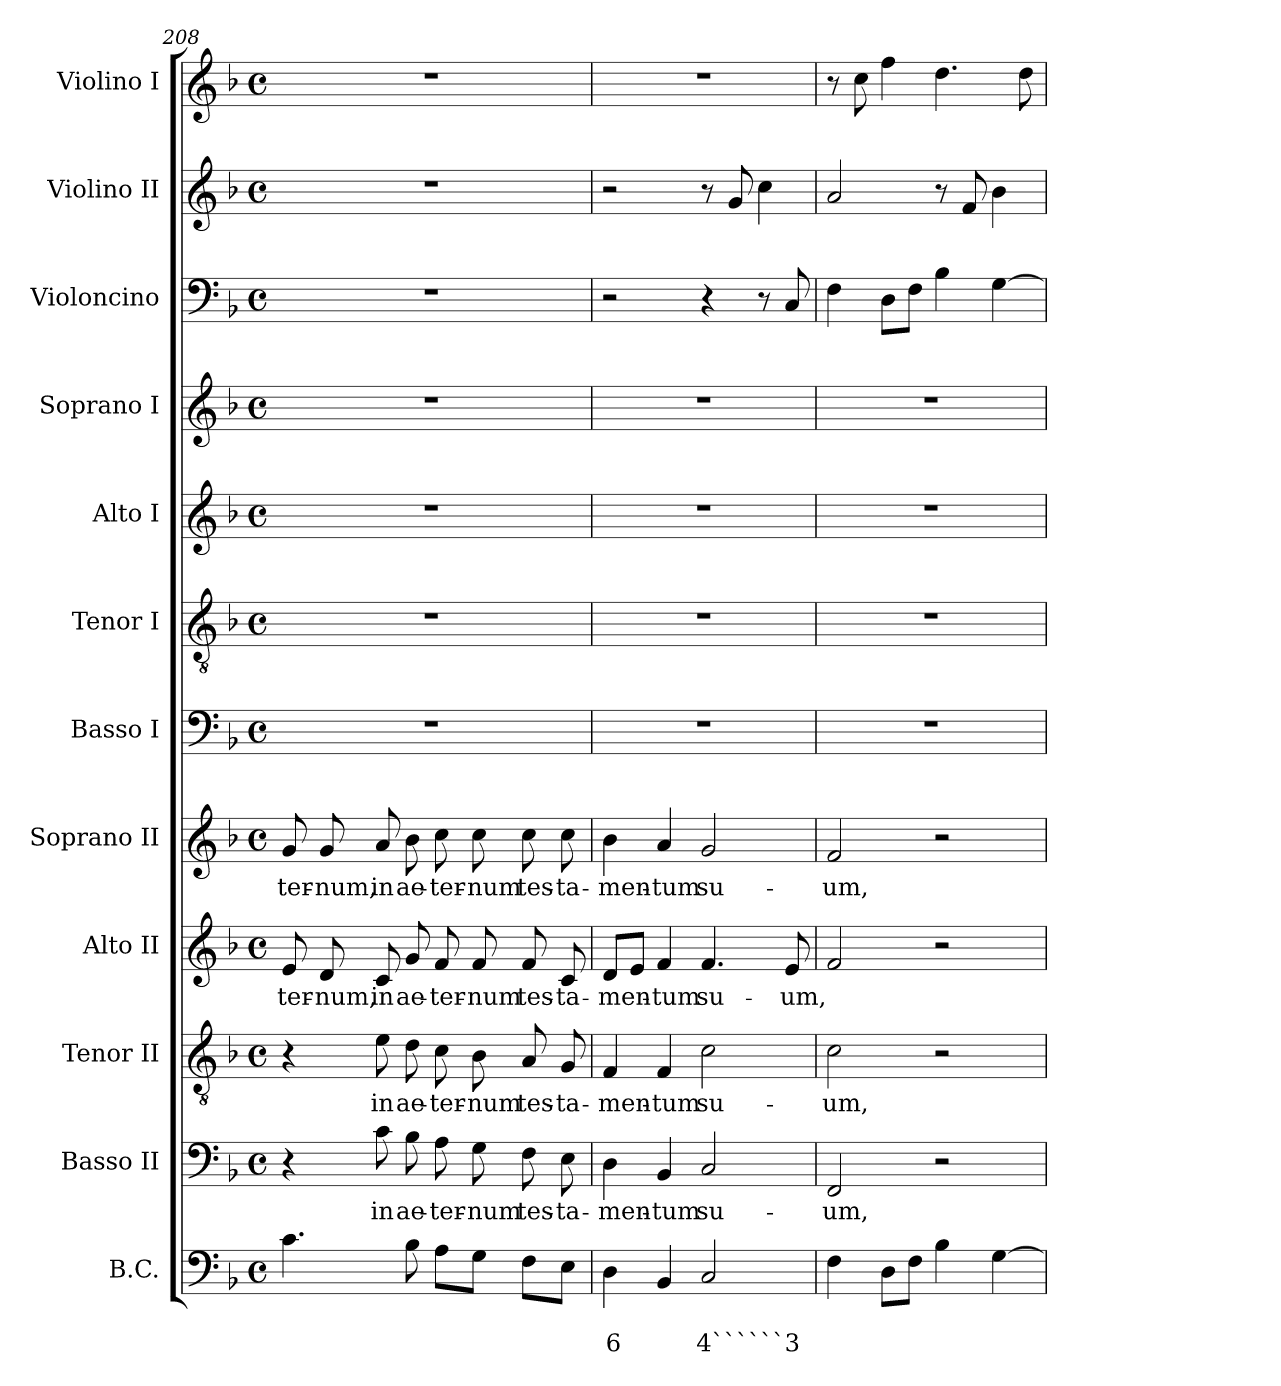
**kern	**text	**text	**kern	**text	**kern	**text	**kern	**text	**kern	**text	**kern	**kern	**kern	**kern	**kern	**kern	**kern
*part12	*part12	*part12	*part11	*part11	*part10	*part10	*part9	*part9	*part8	*part8	*part7	*part6	*part5	*part4	*part3	*part2	*part1
*staff12	*staff12	*staff12	*staff11	*staff11	*staff10	*staff10	*staff9	*staff9	*staff8	*staff8	*staff7	*staff6	*staff5	*staff4	*staff3	*staff2	*staff1
*I"B.C.	*	*	*I"Basso II	*	*I"Tenor II	*	*I"Alto II	*	*I"Soprano II	*	*I"Basso I	*I"Tenor I	*I"Alto I	*I"Soprano I	*I"Violoncino	*I"Violino II	*I"Violino I
*I'BC	*	*	*I'B 2	*	*I'T 2	*	*I'A 2	*	*I'S 2	*	*I'B 1	*I'T 1	*I'A 1	*I'S 1	*I'Vc.	*I'Vln. II	*I'Vln. I
*clefF4	*	*	*clefF4	*	*clefGv2	*	*clefG2	*	*clefG2	*	*clefF4	*clefGv2	*clefG2	*clefG2	*clefF4	*clefG2	*clefG2
*k[b-]	*	*	*k[b-]	*	*k[b-]	*	*k[b-]	*	*k[b-]	*	*k[b-]	*k[b-]	*k[b-]	*k[b-]	*k[b-]	*k[b-]	*k[b-]
*F:	*	*	*F:	*	*F:	*	*F:	*	*F:	*	*F:	*F:	*F:	*F:	*F:	*F:	*F:
*M4/4	*	*	*M4/4	*	*M4/4	*	*M4/4	*	*M4/4	*	*M4/4	*M4/4	*M4/4	*M4/4	*M4/4	*M4/4	*M4/4
*met(c)	*	*	*met(c)	*	*met(c)	*	*met(c)	*	*met(c)	*	*met(c)	*met(c)	*met(c)	*met(c)	*met(c)	*met(c)	*met(c)
=208	=208	=208	=208	=208	=208	=208	=208	=208	=208	=208	=208	=208	=208	=208	=208	=208	=208
!	!	!	!	!	!	!	!	!LO:LY:b	!	!	!	!	!	!	!	!	!
!	!	!	!	!	!	!	!	!	!	!LO:LY:b	!	!	!	!	!	!	!
4.c\	.	.	4r	.	4r	.	8e/	-ter-	8g/	-ter-	1r	1r	1r	1r	1r	1r	1r
!	!	!	!	!	!	!	!	!LO:LY:b	!	!	!	!	!	!	!	!	!
!	!	!	!	!	!	!	!	!	!	!LO:LY:b	!	!	!	!	!	!	!
.	.	.	.	.	.	.	8d/	-num,	8g/	-num,	.	.	.	.	.	.	.
!	!	!	!	!LO:LY:b	!	!	!	!	!	!	!	!	!	!	!	!	!
!	!	!	!	!	!	!LO:LY:b	!	!	!	!	!	!	!	!	!	!	!
!	!	!	!	!	!	!	!	!LO:LY:b	!	!	!	!	!	!	!	!	!
!	!	!	!	!	!	!	!	!	!	!LO:LY:b	!	!	!	!	!	!	!
.	.	.	8c\	in	8e\	in	8c/	in	8a/	in	.	.	.	.	.	.	.
!	!	!	!	!LO:LY:b	!	!	!	!	!	!	!	!	!	!	!	!	!
!	!	!	!	!	!	!LO:LY:b	!	!	!	!	!	!	!	!	!	!	!
!	!	!	!	!	!	!	!	!LO:LY:b	!	!	!	!	!	!	!	!	!
!	!	!	!	!	!	!	!	!	!	!LO:LY:b	!	!	!	!	!	!	!
8B-\	.	.	8B-\	ae-	8d\	ae-	8g/	ae-	8b-\	ae-	.	.	.	.	.	.	.
!	!	!	!	!LO:LY:b	!	!	!	!	!	!	!	!	!	!	!	!	!
!	!	!	!	!	!	!LO:LY:b	!	!	!	!	!	!	!	!	!	!	!
!	!	!	!	!	!	!	!	!LO:LY:b	!	!	!	!	!	!	!	!	!
!	!	!	!	!	!	!	!	!	!	!LO:LY:b	!	!	!	!	!	!	!
8A\L	.	.	8A\	-ter-	8c\	-ter-	8f/	-ter-	8cc\	-ter-	.	.	.	.	.	.	.
!	!	!	!	!LO:LY:b	!	!	!	!	!	!	!	!	!	!	!	!	!
!	!	!	!	!	!	!LO:LY:b	!	!	!	!	!	!	!	!	!	!	!
!	!	!	!	!	!	!	!	!LO:LY:b	!	!	!	!	!	!	!	!	!
!	!	!	!	!	!	!	!	!	!	!LO:LY:b	!	!	!	!	!	!	!
8G\J	.	.	8G\	-num	8B-\	-num	8f/	-num	8cc\	-num	.	.	.	.	.	.	.
!	!	!	!	!LO:LY:b	!	!	!	!	!	!	!	!	!	!	!	!	!
!	!	!	!	!	!	!LO:LY:b	!	!	!	!	!	!	!	!	!	!	!
!	!	!	!	!	!	!	!	!LO:LY:b	!	!	!	!	!	!	!	!	!
!	!	!	!	!	!	!	!	!	!	!LO:LY:b	!	!	!	!	!	!	!
8F\L	.	.	8F\	tes-	8A/	tes-	8f/	tes-	8cc\	tes-	.	.	.	.	.	.	.
!	!	!	!	!LO:LY:b	!	!	!	!	!	!	!	!	!	!	!	!	!
!	!	!	!	!	!	!LO:LY:b	!	!	!	!	!	!	!	!	!	!	!
!	!	!	!	!	!	!	!	!LO:LY:b	!	!	!	!	!	!	!	!	!
!	!	!	!	!	!	!	!	!	!	!LO:LY:b	!	!	!	!	!	!	!
8E\J	.	.	8E\	-ta-	8G/	-ta-	8c/	-ta-	8cc\	-ta-	.	.	.	.	.	.	.
=209	=209	=209	=209	=209	=209	=209	=209	=209	=209	=209	=209	=209	=209	=209	=209	=209	=209
!	!	!LO:LY:b	!	!	!	!	!	!	!	!	!	!	!	!	!	!	!
!	!	!	!	!LO:LY:b	!	!	!	!	!	!	!	!	!	!	!	!	!
!	!	!	!	!	!	!LO:LY:b	!	!	!	!	!	!	!	!	!	!	!
!	!	!	!	!	!	!	!	!LO:LY:b	!	!	!	!	!	!	!	!	!
!	!	!	!	!	!	!	!	!	!	!LO:LY:b	!	!	!	!	!	!	!
4D\	.	6	4D\	-men-	4F/	-men-	8d/L	-men-	4b-\	-men-	1r	1r	1r	1r	2r	2r	1r
.	.	.	.	.	.	.	8e/J	.	.	.	.	.	.	.	.	.	.
!	!	!	!	!LO:LY:b	!	!	!	!	!	!	!	!	!	!	!	!	!
!	!	!	!	!	!	!LO:LY:b	!	!	!	!	!	!	!	!	!	!	!
!	!	!	!	!	!	!	!	!LO:LY:b	!	!	!	!	!	!	!	!	!
!	!	!	!	!	!	!	!	!	!	!LO:LY:b	!	!	!	!	!	!	!
4BB-/	.	.	4BB-/	-tum	4F/	-tum	4f/	-tum	4a/	-tum	.	.	.	.	.	.	.
!	!	!LO:LY:b	!	!	!	!	!	!	!	!	!	!	!	!	!	!	!
!	!	!	!	!LO:LY:b	!	!	!	!	!	!	!	!	!	!	!	!	!
!	!	!	!	!	!	!LO:LY:b	!	!	!	!	!	!	!	!	!	!	!
!	!	!	!	!	!	!	!	!LO:LY:b	!	!	!	!	!	!	!	!	!
!	!	!	!	!	!	!	!	!	!	!LO:LY:b	!	!	!	!	!	!	!
2C/	.	4``````3	2C/	su-	2c\	su-	4.f/	su-	2g/	su-	.	.	.	.	4r	8r	.
.	.	.	.	.	.	.	.	.	.	.	.	.	.	.	.	8g/	.
.	.	.	.	.	.	.	.	.	.	.	.	.	.	.	8r	4cc\	.
!	!	!	!	!	!	!	!	!LO:LY:b	!	!	!	!	!	!	!	!	!
.	.	.	.	.	.	.	8e/	-um,	.	.	.	.	.	.	8C/	.	.
=210	=210	=210	=210	=210	=210	=210	=210	=210	=210	=210	=210	=210	=210	=210	=210	=210	=210
!	!	!	!	!LO:LY:b	!	!	!	!	!	!	!	!	!	!	!	!	!
!	!	!	!	!	!	!LO:LY:b	!	!	!	!	!	!	!	!	!	!	!
!	!	!	!	!	!	!	!	!	!	!LO:LY:b	!	!	!	!	!	!	!
4F\	.	.	2FF/	-um,	2c\	-um,	2f/	.	2f/	-um,	1r	1r	1r	1r	4F\	2a/	8r
.	.	.	.	.	.	.	.	.	.	.	.	.	.	.	.	.	8cc\
8D\L	.	.	.	.	.	.	.	.	.	.	.	.	.	.	8D\L	.	4ff\
8F\J	.	.	.	.	.	.	.	.	.	.	.	.	.	.	8F\J	.	.
4B-\	.	.	2r	.	2r	.	2r	.	2r	.	.	.	.	.	4B-\	8r	4.dd\
.	.	.	.	.	.	.	.	.	.	.	.	.	.	.	.	8f/	.
[4G\	.	.	.	.	.	.	.	.	.	.	.	.	.	.	[4G\	4b-\	.
.	.	.	.	.	.	.	.	.	.	.	.	.	.	.	.	.	8dd\
=	=	=	=	=	=	=	=	=	=	=	=	=	=	=	=	=	=
*-	*-	*-	*-	*-	*-	*-	*-	*-	*-	*-	*-	*-	*-	*-	*-	*-	*-
